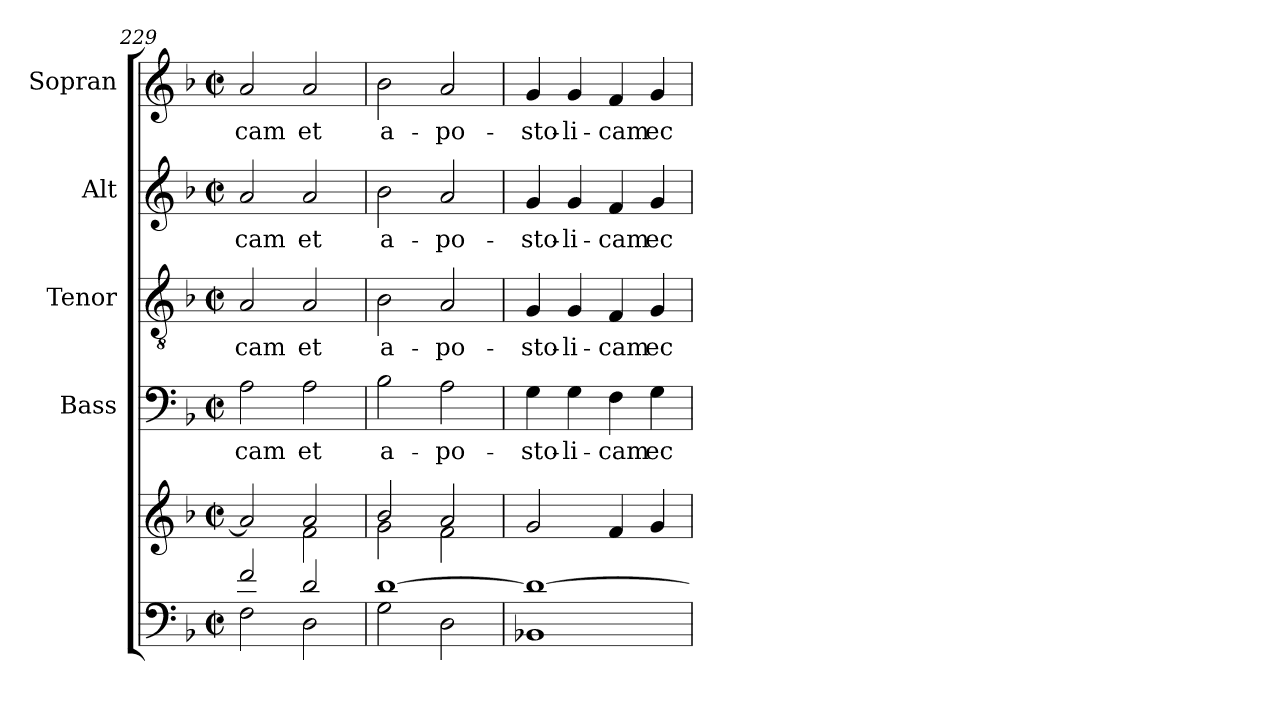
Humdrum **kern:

**kern	**kern	**kern	**text	**kern	**text	**kern	**text	**kern	**text
*part5	*part5	*part4	*part4	*part3	*part3	*part2	*part2	*part1	*part1
*staff6	*staff5	*staff4	*staff4	*staff3	*staff3	*staff2	*staff2	*staff1	*staff1
*	*	*I"Bass	*	*I"Tenor	*	*I"Alt	*	*I"Sopran	*
*	*	*I'B.	*	*I'T.	*	*I'A.	*	*I'S.	*
*clefF4	*clefG2	*clefF4	*	*clefGv2	*	*clefG2	*	*clefG2	*
*k[b-]	*k[b-]	*k[b-]	*	*k[b-]	*	*k[b-]	*	*k[b-]	*
*F:	*F:	*F:	*	*F:	*	*F:	*	*F:	*
*M2/2	*M2/2	*M2/2	*	*M2/2	*	*M2/2	*	*M2/2	*
*met(c|)	*met(c|)	*met(c|)	*	*met(c|)	*	*met(c|)	*	*met(c|)	*
=229	=229	=229	=229	=229	=229	=229	=229	=229	=229
*^	*^	*	*	*	*	*	*	*	*
!	!	!	!	!	!LO:LY:b	!	!LO:LY:b	!	!LO:LY:b	!	!LO:LY:b
2f/	2F\	2a/]	2ryy	2A\	-cam	2A/	-cam	2a/	-cam	2a/	-cam
!	!	!	!	!	!LO:LY:b	!	!LO:LY:b	!	!LO:LY:b	!	!LO:LY:b
2d/	2D\	2a/	2f\	2A\	et	2A/	et	2a/	et	2a/	et
=230	=230	=230	=230	=230	=230	=230	=230	=230	=230	=230	=230
!	!	!	!	!	!LO:LY:b	!	!LO:LY:b	!	!LO:LY:b	!	!LO:LY:b
[>1d	2G\	2b-/	2g\	2B-\	a-	2B-\	a-	2b-\	a-	2b-\	a-
!	!	!	!	!	!LO:LY:b	!	!LO:LY:b	!	!LO:LY:b	!	!LO:LY:b
.	2D\	2a/	2f\	2A\	-po-	2A/	-po-	2a/	-po-	2a/	-po-
=231	=231	=231	=231	=231	=231	=231	=231	=231	=231	=231	=231
!	!	!	!	!	!LO:LY:b	!	!LO:LY:b	!	!LO:LY:b	!	!LO:LY:b
*	*	*v	*v	*	*	*	*	*	*	*	*
1d_	1BB-X	2g/	4G\	-sto-	4G/	-sto-	4g/	-sto-	4g/	-sto-
!	!	!	!	!LO:LY:b	!	!LO:LY:b	!	!LO:LY:b	!	!LO:LY:b
.	.	.	4G\	-li-	4G/	-li-	4g/	-li-	4g/	-li-
!	!	!	!	!LO:LY:b	!	!LO:LY:b	!	!LO:LY:b	!	!LO:LY:b
.	.	4f/	4F\	-cam	4F/	-cam	4f/	-cam	4f/	-cam
!	!	!	!	!LO:LY:b	!	!LO:LY:b	!	!LO:LY:b	!	!LO:LY:b
.	.	4g/	4G\	ec-	4G/	ec-	4g/	ec-	4g/	ec-
*v	*v	*	*	*	*	*	*	*	*	*
=	=	=	=	=	=	=	=	=	=
*-	*-	*-	*-	*-	*-	*-	*-	*-	*-
